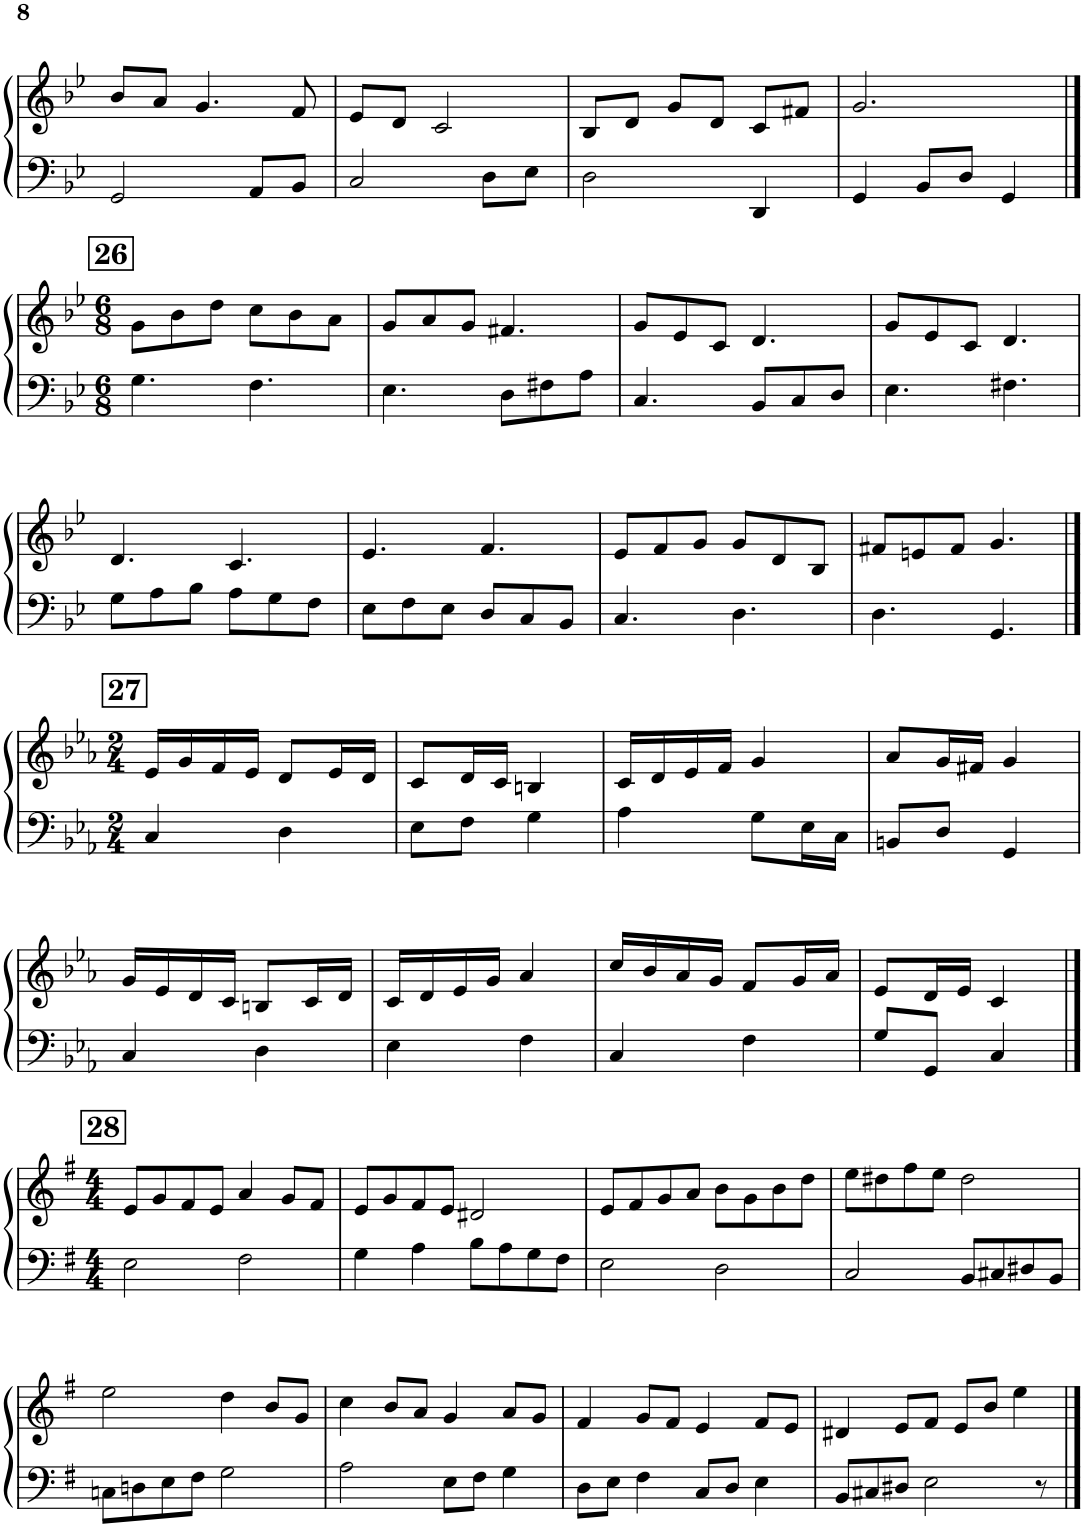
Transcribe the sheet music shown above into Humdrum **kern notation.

**kern	**kern
*part1	*part1
*staff2	*staff1
*I"Piano	*
*I'Pno.	*
!!LO:PB:g=z
*clefF4	*clefG2
*k[b-e-]	*k[b-e-]
*M3/4	*M3/4
=197	=197
2GG/	8b-/L
.	8a/J
.	4.g/
8AA/L	.
8BB-/J	8f/
=198	=198
2C/	8e-/L
.	8d/J
.	2c/
8D\L	.
8E-\J	.
=199	=199
2D\	8B-/L
.	8d/J
.	8g/L
.	8d/J
4DD/	8c/L
.	8f#X/J
=200	=200
4GG/	2.g/
8BB-/L	.
8D/J	.
4GG/	.
!!LO:LB:g=z
!!LO:REH:place=s1:a:B:cj:fs=14:t=26
==201	==201
*M6/8	*M6/8
4.G\	8g\L
.	8b-\
.	8dd\J
4.F\	8cc\L
.	8b-\
.	8a\J
=202	=202
4.E-\	8g/L
.	8a/
.	8g/J
8D\L	4.f#X/
8F#X\	.
8A\J	.
=203	=203
4.C/	8g/L
.	8e-/
.	8c/J
8BB-/L	4.d/
8C/	.
8D/J	.
=204	=204
4.E-\	8g/L
.	8e-/
.	8c/J
4.F#X\	4.d/
!!LO:LB:g=z
=205	=205
8G\L	4.d/
8A\	.
8B-\J	.
8A\L	4.c/
8G\	.
8F\J	.
=206	=206
8E-\L	4.e-/
8F\	.
8E-\J	.
8D/L	4.f/
8C/	.
8BB-/J	.
=207	=207
4.C/	8e-/L
.	8f/
.	8g/J
4.D\	8g/L
.	8d/
.	8B-/J
=208	=208
4.D\	8f#X/L
.	8en/
.	8f#/J
4.GG/	4.g/
!!LO:LB:g=z
!!LO:REH:place=s1:a:B:cj:fs=14:t=27
==209	==209
*k[b-e-a-]	*k[b-e-a-]
*M2/4	*M2/4
4C/	16e-/LL
.	16g/
.	16f/
.	16e-/JJ
4D\	8d/L
.	16e-/L
.	16d/JJ
=210	=210
8E-\L	8c/L
8F\J	16d/L
.	16c/JJ
4G\	4Bn/
=211	=211
4A-\	16c/LL
.	16d/
.	16e-/
.	16f/JJ
8G\L	4g/
16E-\L	.
16C\JJ	.
=212	=212
8BBn/L	8a-/L
8D/J	16g/L
.	16f#X/JJ
4GG/	4g/
!!LO:LB:g=z
=213	=213
4C/	16g/LL
.	16e-/
.	16d/
.	16c/JJ
4D\	8Bn/L
.	16c/L
.	16d/JJ
=214	=214
4E-\	16c/LL
.	16d/
.	16e-/
.	16g/JJ
4F\	4a-/
=215	=215
4C/	16cc/LL
.	16b-/
.	16a-/
.	16g/JJ
4F\	8f/L
.	16g/L
.	16a-/JJ
=216	=216
8G/L	8e-/L
8GG/J	16d/L
.	16e-/JJ
4C/	4c/
!!LO:LB:g=z
!!LO:REH:place=s1:a:B:cj:fs=14:t=28
==217	==217
*k[f#]	*k[f#]
*M4/4	*M4/4
2E\	8e/L
.	8g/
.	8f#/
.	8e/J
2F#\	4a/
.	8g/L
.	8f#/J
=218	=218
4G\	8e/L
.	8g/
4A\	8f#/
.	8e/J
8B\L	2d#X/
8A\	.
8G\	.
8F#\J	.
=219	=219
2E\	8e/L
.	8f#/
.	8g/
.	8a/J
2D\	8b\L
.	8g\
.	8b\
.	8dd\J
=220	=220
2C/	8ee\L
.	8dd#X\
.	8ff#\
.	8ee\J
8BB/L	2dd#\
8C#X/	.
8D#X/	.
8BB/J	.
!!LO:LB:g=z
=221	=221
8Cn\L	2ee\
8Dn\	.
8E\	.
8F#\J	.
2G\	4dd\
.	8b/L
.	8g/J
=222	=222
2A\	4cc\
.	8b/L
.	8a/J
8E\L	4g/
8F#\J	.
4G\	8a/L
.	8g/J
=223	=223
8D\L	4f#/
8E\J	.
4F#\	8g/L
.	8f#/J
8C/L	4e/
8D/J	.
4E\	8f#/L
.	8e/J
=224	=224
8BB/L	4d#X/
8C#X/	.
8D#X/J	8e/L
2E\	8f#/J
.	8e/L
.	8b/J
.	4ee\
8r	.
==	==
*-	*-
